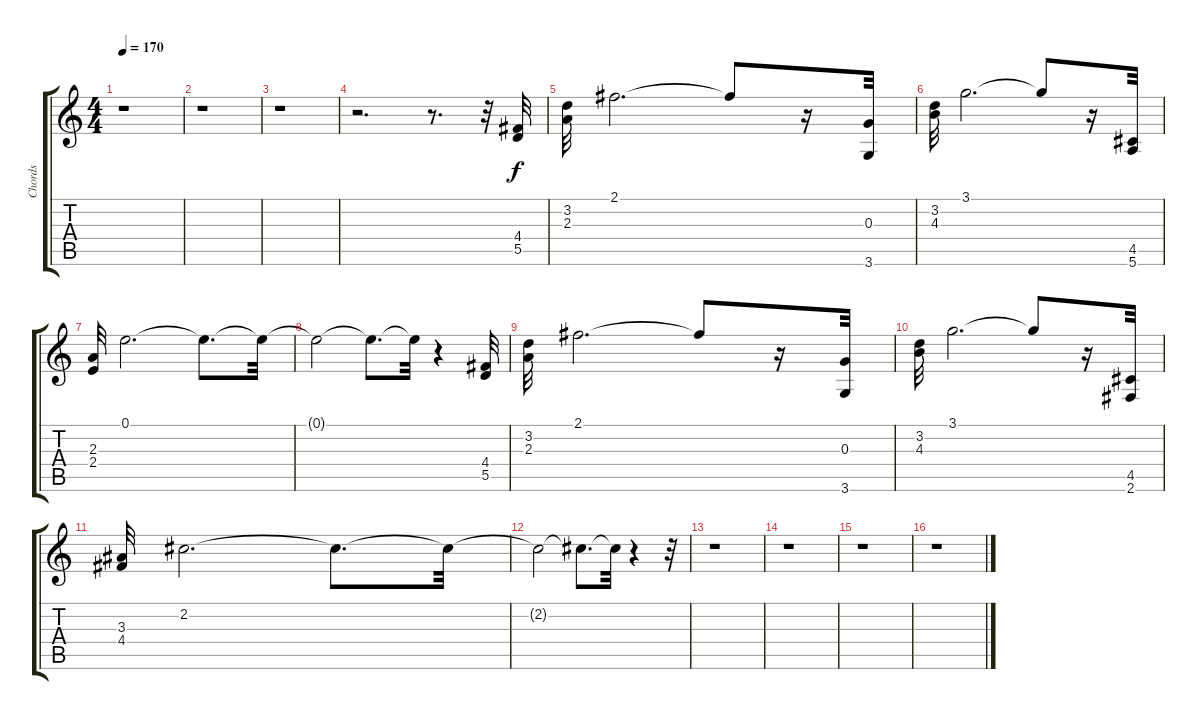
\track ("Chords" "Chords") {instrument electricguitarclean}
\staff {score tabs}
\tuning (E4 B3 G3 D3 A2 E2) {hide}
\ts (4 4)
\tempo 170
\clef g2
\ks c
r.1{dy f} |
r.1 |
r.1 |
r.2{d} r.8{d} r.32 (4.4 5.5).32 |
(3.2 2.3).32 2.1.2{d} 2.1{t}.8 r.16 (0.3 3.6).32 |
(3.2 4.3).32 3.1.2{d} 3.1{t}.8 r.16 (4.5 5.6).32 |
(2.3 2.4).32 0.1.2{d} 0.1{t}.8{d} 0.1{t}.32 |
0.1{t}.2 0.1{t}.8{d} 0.1{t}.32 r.4 (4.4 5.5).32 |
(3.2 2.3).32 2.1.2{d} 2.1{t}.8 r.16 (0.3 3.6).32 |
(3.2 4.3).32 3.1.2{d} 3.1{t}.8 r.16 (4.5 2.6).32 |
(3.3 4.4).32 2.2.2{d} 2.2{t}.8{d} 2.2{t}.32 |
2.2{t}.2 2.2{t}.8{d} 2.2{t}.32 r.4 r.32 |
r.1 |
r.1 |
r.1 |
r.1
